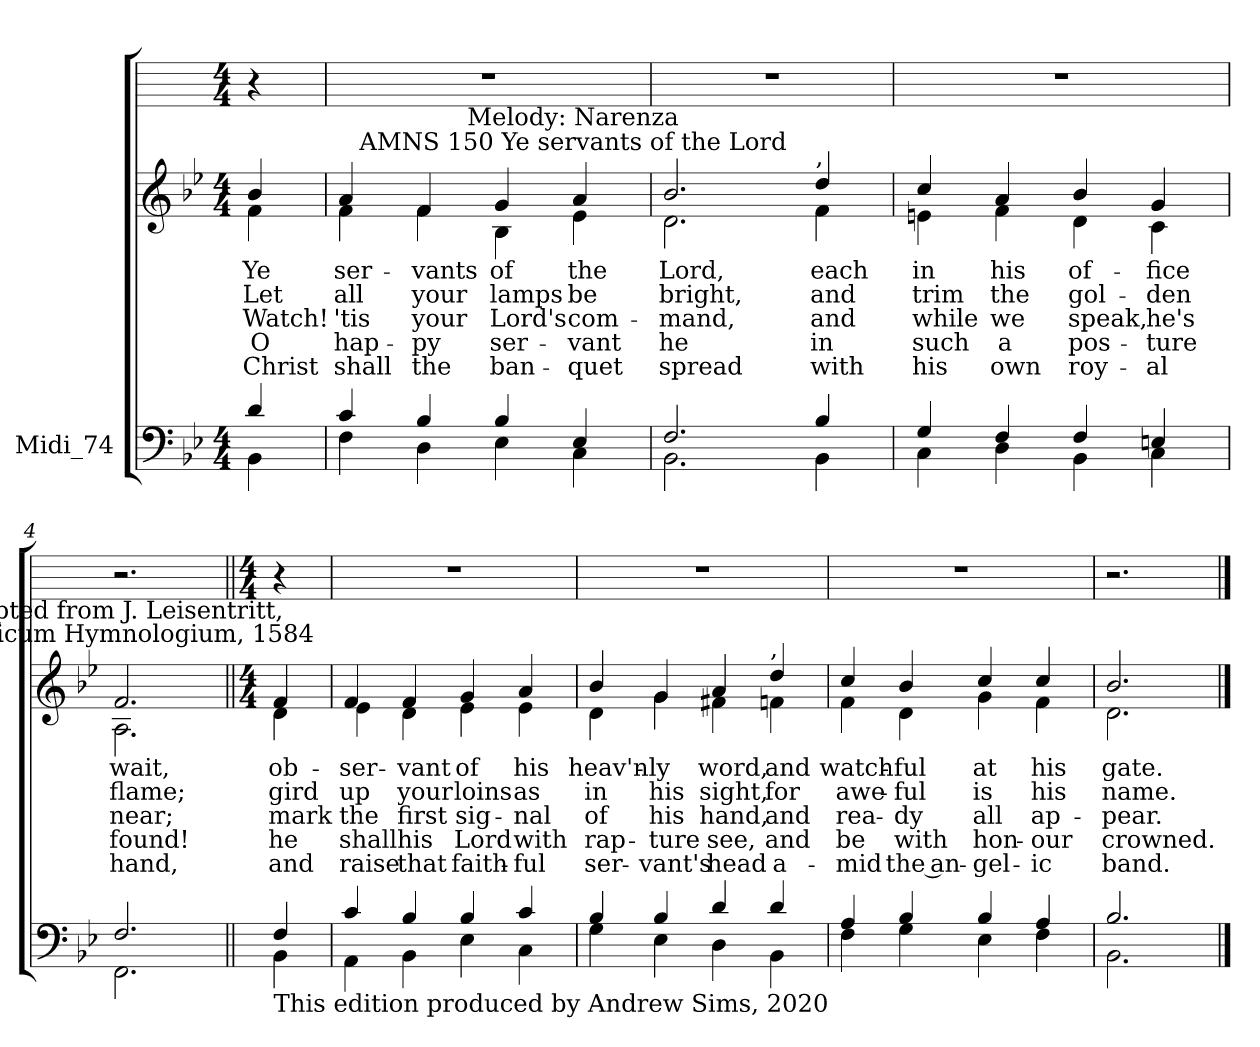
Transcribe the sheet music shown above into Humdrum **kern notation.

**kern	**kern	**text	**text	**text	**text	**text	**kern
*part3	*part2	*part2	*part2	*part2	*part2	*part2	*part1
*staff3	*staff2	*staff2	*staff2	*staff2	*staff2	*staff2	*staff1
*I"Midi_74	*	*	*	*	*	*	*
*clefF4	*clefG2	*	*	*	*	*	*
*k[b-e-]	*k[b-e-]	*	*	*	*	*	*
*B-:	*B-:	*	*	*	*	*	*
*M4/4	*M4/4	*	*	*	*	*	*M4/4
=	=	=	=	=	=	=	=
*^	*	*	*	*	*	*	*
!	!	!LO:TX:a:cj:t=Philip Doddridge\n(1720-1751)	!	!	!	!	!	!
!	!	!	!LO:LY:b	!LO:LY:b	!LO:LY:b	!LO:LY:b	!LO:LY:b	!
*	*	*^	*	*	*	*	*	*
4d/	4BB-\	4b-/	4f\	Ye	Let	Watch!	O	Christ	4r
=1	=1	=1	=1	=1	=1	=1	=1	=1	=1
!	!	!	!	!LO:LY:b	!LO:LY:b	!LO:LY:b	!LO:LY:b	!LO:LY:b	!
4c/	4F\	4a/	4f\	ser-	-all	'tis	hap-	-shall	1r
!	!	!	!	!LO:LY:b	!LO:LY:b	!LO:LY:b	!LO:LY:b	!LO:LY:b	!
4B-/	4D\	4f/	4f\	vants	your	your	py	the	.
!	!	!	!	!LO:LY:b	!LO:LY:b	!LO:LY:b	!LO:LY:b	!LO:LY:b	!
4B-/	4E-\	4g/	4B-\	of	lamps	Lord's	ser-	-ban-	.
!	!	!LO:TX:a:cj:t=AMNS 150 Ye servants of the Lord	!	!	!	!	!	!	!
!	!	!LO:TX:a:cj:t=Melody&colon; Narenza	!	!	!	!	!	!	!
!	!	!	!	!LO:LY:b	!LO:LY:b	!LO:LY:b	!LO:LY:b	!LO:LY:b	!
4E-/	4C\	4a/	4e-\	-the	be	com-	-vant	quet	.
=2	=2	=2	=2	=2	=2	=2	=2	=2	=2
!	!	!	!	!LO:LY:b	!LO:LY:b	!LO:LY:b	!LO:LY:b	!LO:LY:b	!
2.F/	2.BB-\	2.b-/	2.d\	Lord,	bright,	mand,	he	spread	1r
!	!	!LO:TX:a:t=,	!	!	!	!	!	!	!
!	!	!	!	!LO:LY:b	!LO:LY:b	!LO:LY:b	!LO:LY:b	!LO:LY:b	!
4B-/	4BB-\	4dd/	4f\	each	and	and	in	with	.
=3	=3	=3	=3	=3	=3	=3	=3	=3	=3
!	!	!	!	!LO:LY:b	!LO:LY:b	!LO:LY:b	!LO:LY:b	!LO:LY:b	!
4G/	4C\	4cc/	4en\	in	trim	while	such	his	1r
!	!	!	!	!LO:LY:b	!LO:LY:b	!LO:LY:b	!LO:LY:b	!LO:LY:b	!
4F/	4D\	4a/	4f\	his	the	we	a	own	.
!	!	!	!	!LO:LY:b	!LO:LY:b	!LO:LY:b	!LO:LY:b	!LO:LY:b	!
4F/	4BB-\	4b-/	4d\	of-	-gol-	-speak,	pos-	-roy-	.
!	!	!	!	!LO:LY:b	!LO:LY:b	!LO:LY:b	!LO:LY:b	!LO:LY:b	!
4En/	4C\	4g/	4c\	-fice	den	he's	ture	al	.
=4	=4	=4	=4	=4	=4	=4	=4	=4	=4
!	!	!LO:TX:a:cj:t=Adapted from J. Leisentritt,\nCatholicum Hymnologium, 1584	!	!	!	!	!	!	!
!	!	!	!	!LO:LY:b	!LO:LY:b	!LO:LY:b	!LO:LY:b	!LO:LY:b	!
2.F/	2.FF\	2.f/	2.A\	wait,	flame;	near;	found!	hand,	2.r
!!LO:LB:g=z
=5||	=5||	=5||	=5||	=5||	=5||	=5||	=5||	=5||	=5||
*	*	*M4/4	*	*	*	*	*	*	*M4/4
!LO:TX:b:t=This edition produced by Andrew Sims, 2020	!	!	!	!	!	!	!	!	!
!	!	!	!	!LO:LY:b	!LO:LY:b	!LO:LY:b	!LO:LY:b	!LO:LY:b	!
4F/	4BB-\	4f/	4d\	ob-	-gird	mark	he	and	4r
=6	=6	=6	=6	=6	=6	=6	=6	=6	=6
!	!	!	!	!LO:LY:b	!LO:LY:b	!LO:LY:b	!LO:LY:b	!LO:LY:b	!
4c/	4AA\	4f/	4e-\	ser-	-up	the	shall	raise	1r
!	!	!	!	!LO:LY:b	!LO:LY:b	!LO:LY:b	!LO:LY:b	!LO:LY:b	!
4B-/	4BB-\	4f/	4d\	vant	your	first	his	that	.
!	!	!	!	!LO:LY:b	!LO:LY:b	!LO:LY:b	!LO:LY:b	!LO:LY:b	!
4B-/	4E-\	4g/	4e-\	of	loins	sig-	-Lord	faith-	.
!	!	!	!	!LO:LY:b	!LO:LY:b	!LO:LY:b	!LO:LY:b	!LO:LY:b	!
4c/	4C\	4a/	4e-\	-his	as	nal	with	ful	.
=7	=7	=7	=7	=7	=7	=7	=7	=7	=7
!	!	!	!	!LO:LY:b	!LO:LY:b	!LO:LY:b	!LO:LY:b	!LO:LY:b	!
4B-/	4G\	4b-/	4d\	heav'n-	-in	of	rap-	-ser-	1r
!	!	!	!	!LO:LY:b	!LO:LY:b	!LO:LY:b	!LO:LY:b	!LO:LY:b	!
4B-/	4E-\	4g/	4g\	-ly	his	his	ture	vant's	.
!	!	!	!	!LO:LY:b	!LO:LY:b	!LO:LY:b	!LO:LY:b	!LO:LY:b	!
4d/	4D\	4a/	4f#X\	word,	sight,	hand,	see,	head	.
!	!	!LO:TX:a:t=,	!	!	!	!	!	!	!
!	!	!	!	!LO:LY:b	!LO:LY:b	!LO:LY:b	!LO:LY:b	!LO:LY:b	!
4d/	4BB-\	4dd/	4fn\	and	for	and	and	a-	.
=8	=8	=8	=8	=8	=8	=8	=8	=8	=8
!	!	!	!	!LO:LY:b	!LO:LY:b	!LO:LY:b	!LO:LY:b	!LO:LY:b	!
4A/	4F\	4cc/	4f\	-watch-	-awe-	-rea-	-be	mid	1r
!	!	!	!	!LO:LY:b	!LO:LY:b	!LO:LY:b	!LO:LY:b	!LO:LY:b	!
4B-/	4G\	4b-/	4d\	ful	ful	dy	with	the an-	.
!	!	!	!	!LO:LY:b	!LO:LY:b	!LO:LY:b	!LO:LY:b	!LO:LY:b	!
4B-/	4E-\	4cc/	4g\	-at	is	all	hon-	-gel-	.
!	!	!	!	!LO:LY:b	!LO:LY:b	!LO:LY:b	!LO:LY:b	!LO:LY:b	!
4A/	4F\	4cc/	4f\	-his	his	ap-	-our	ic	.
=9	=9	=9	=9	=9	=9	=9	=9	=9	=9
!	!	!	!	!LO:LY:b	!LO:LY:b	!LO:LY:b	!LO:LY:b	!LO:LY:b	!
2.B-/	2.BB-\	2.b-/	2.d\	gate.	name.	pear.	crowned.	band.	2.r
*v	*v	*	*	*	*	*	*	*	*
*	*v	*v	*	*	*	*	*	*
==	==	==	==	==	==	==	==
*-	*-	*-	*-	*-	*-	*-	*-
